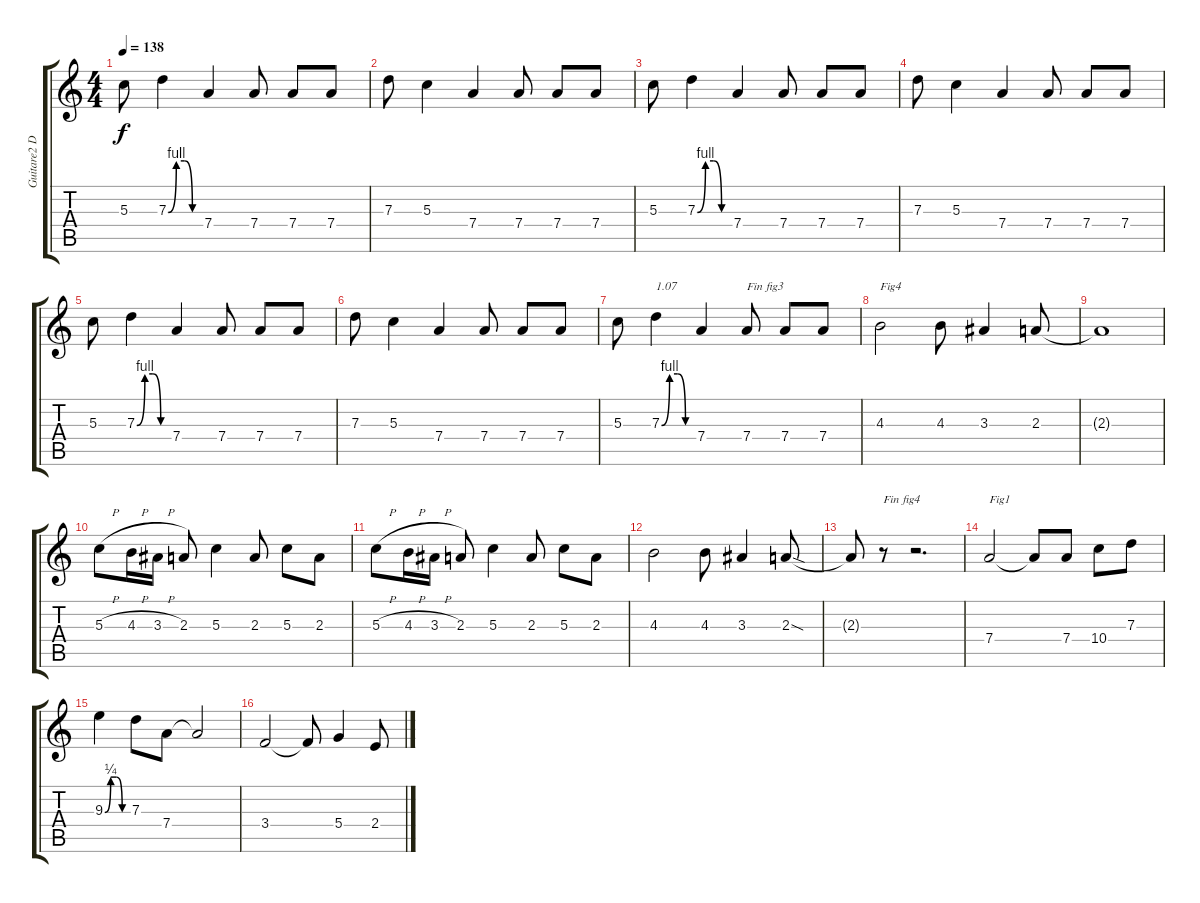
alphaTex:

\track ("Guitare2 Dr-D" "Guitare2 D") {instrument distortionguitar}
\staff {score tabs}
\tuning (E4 B3 G3 D3 A2 D2) {hide}
\ts (4 4)
\tempo 138
\clef g2
\ks c
5.3.8{dy f} 7.3{be (custom 0 0 15 4 30 4 45 0 60 0)}.4 7.4.4 7.4.8 7.4.8 7.4.8 |
7.3.8 5.3.4 7.4.4 7.4.8 7.4.8 7.4.8 |
5.3.8 7.3{be (custom 0 0 15 4 30 4 45 0 60 0)}.4 7.4.4 7.4.8 7.4.8 7.4.8 |
7.3.8 5.3.4 7.4.4 7.4.8 7.4.8 7.4.8 |
5.3.8 7.3{be (custom 0 0 15 4 30 4 45 0 60 0)}.4 7.4.4 7.4.8 7.4.8 7.4.8 |
7.3.8 5.3.4 7.4.4 7.4.8 7.4.8 7.4.8 |
5.3.8 7.3{be (custom 0 0 15 4 30 4 45 0 60 0)}.4{txt "1.07"} 7.4.4 7.4.8{txt "Fin fig3"} 7.4.8 7.4.8 |
4.3.2{txt "Fig4"} 4.3.8 3.3.4 2.3.8 |
2.3{t}.1 |
5.3{h}.8 4.3{h}.16 3.3{h}.16 2.3.8 5.3.4 2.3.8 5.3.8 2.3.8 |
5.3{h}.8 4.3{h}.16 3.3{h}.16 2.3.8 5.3.4 2.3.8 5.3.8 2.3.8 |
4.3.2 4.3.8 3.3.4 2.3{sod}.8 |
2.3{t}.8 r.8{txt "Fin fig4"} r.2{d} |
7.4.2{txt "Fig1"} 7.4{t}.8 7.4.8 10.4.8 7.3.8 |
9.3{be (custom 0 0 15 1 30 1 45 0 60 0)}.4 7.3.8 7.4.8 7.4{t}.2 |
3.4.2 3.4{t}.8 5.4.4 2.4.8
